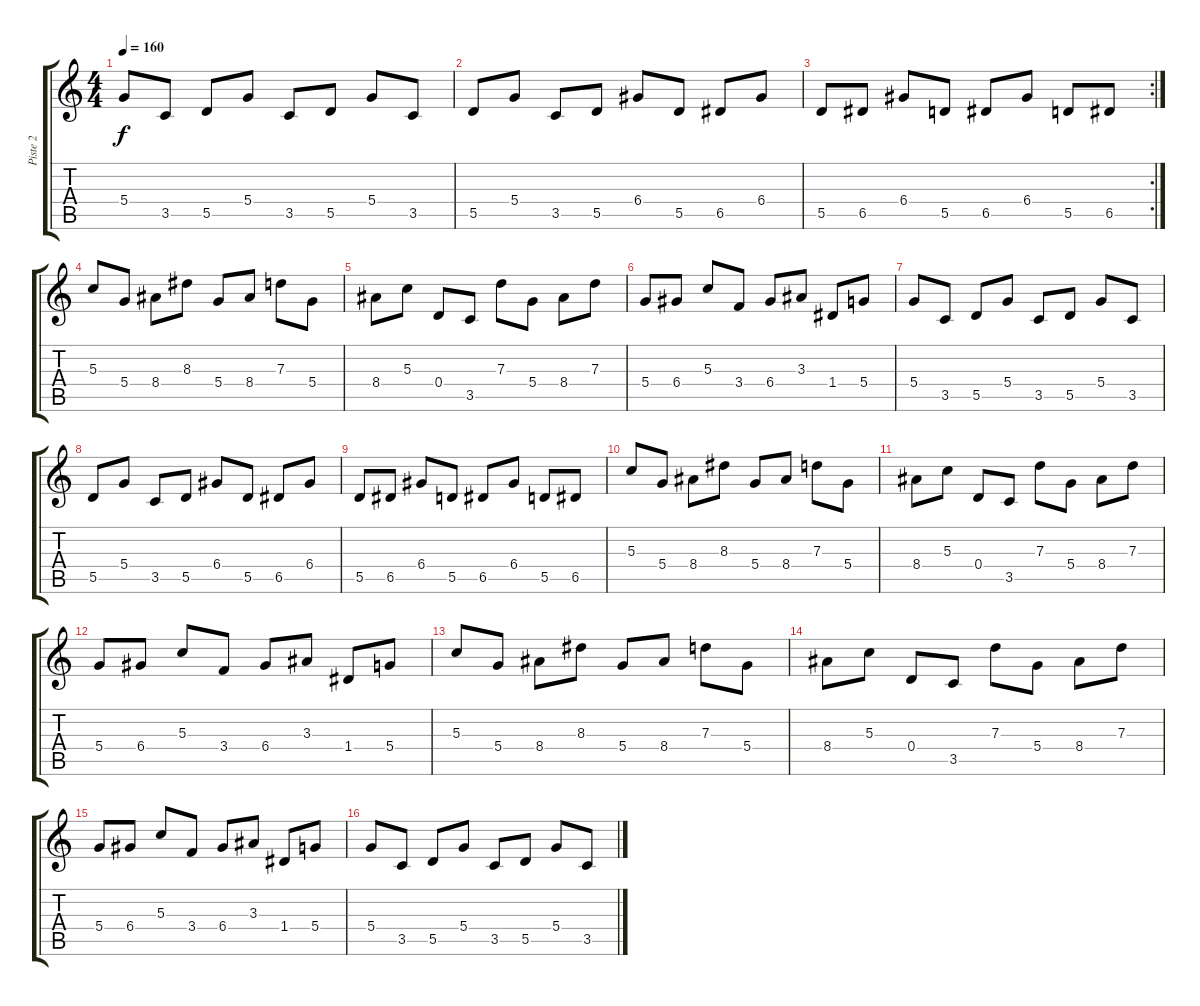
\track ("Piste 2" "Piste 2") {instrument overdrivenguitar}
\staff {score tabs}
\tuning (E4 B3 G3 D3 A2 E2) {hide}
\ts (4 4)
\tempo 160
\clef g2
\ks c
5.4.8{dy f} 3.5.8 5.5.8 5.4.8 3.5.8 5.5.8 5.4.8 3.5.8 |
5.5.8 5.4.8 3.5.8 5.5.8 6.4.8 5.5.8 6.5.8 6.4.8 |
\rc 2
5.5.8 6.5.8 6.4.8 5.5.8 6.5.8 6.4.8 5.5.8 6.5.8 |
5.3.8 5.4.8 8.4.8 8.3.8 5.4.8 8.4.8 7.3.8 5.4.8 |
8.4.8 5.3.8 0.4.8 3.5.8 7.3.8 5.4.8 8.4.8 7.3.8 |
5.4.8 6.4.8 5.3.8 3.4.8 6.4.8 3.3.8 1.4.8 5.4.8 |
5.4.8 3.5.8 5.5.8 5.4.8 3.5.8 5.5.8 5.4.8 3.5.8 |
5.5.8 5.4.8 3.5.8 5.5.8 6.4.8 5.5.8 6.5.8 6.4.8 |
5.5.8 6.5.8 6.4.8 5.5.8 6.5.8 6.4.8 5.5.8 6.5.8 |
5.3.8 5.4.8 8.4.8 8.3.8 5.4.8 8.4.8 7.3.8 5.4.8 |
8.4.8 5.3.8 0.4.8 3.5.8 7.3.8 5.4.8 8.4.8 7.3.8 |
5.4.8 6.4.8 5.3.8 3.4.8 6.4.8 3.3.8 1.4.8 5.4.8 |
5.3.8 5.4.8 8.4.8 8.3.8 5.4.8 8.4.8 7.3.8 5.4.8 |
8.4.8 5.3.8 0.4.8 3.5.8 7.3.8 5.4.8 8.4.8 7.3.8 |
5.4.8 6.4.8 5.3.8 3.4.8 6.4.8 3.3.8 1.4.8 5.4.8 |
5.4.8 3.5.8 5.5.8 5.4.8 3.5.8 5.5.8 5.4.8 3.5.8
